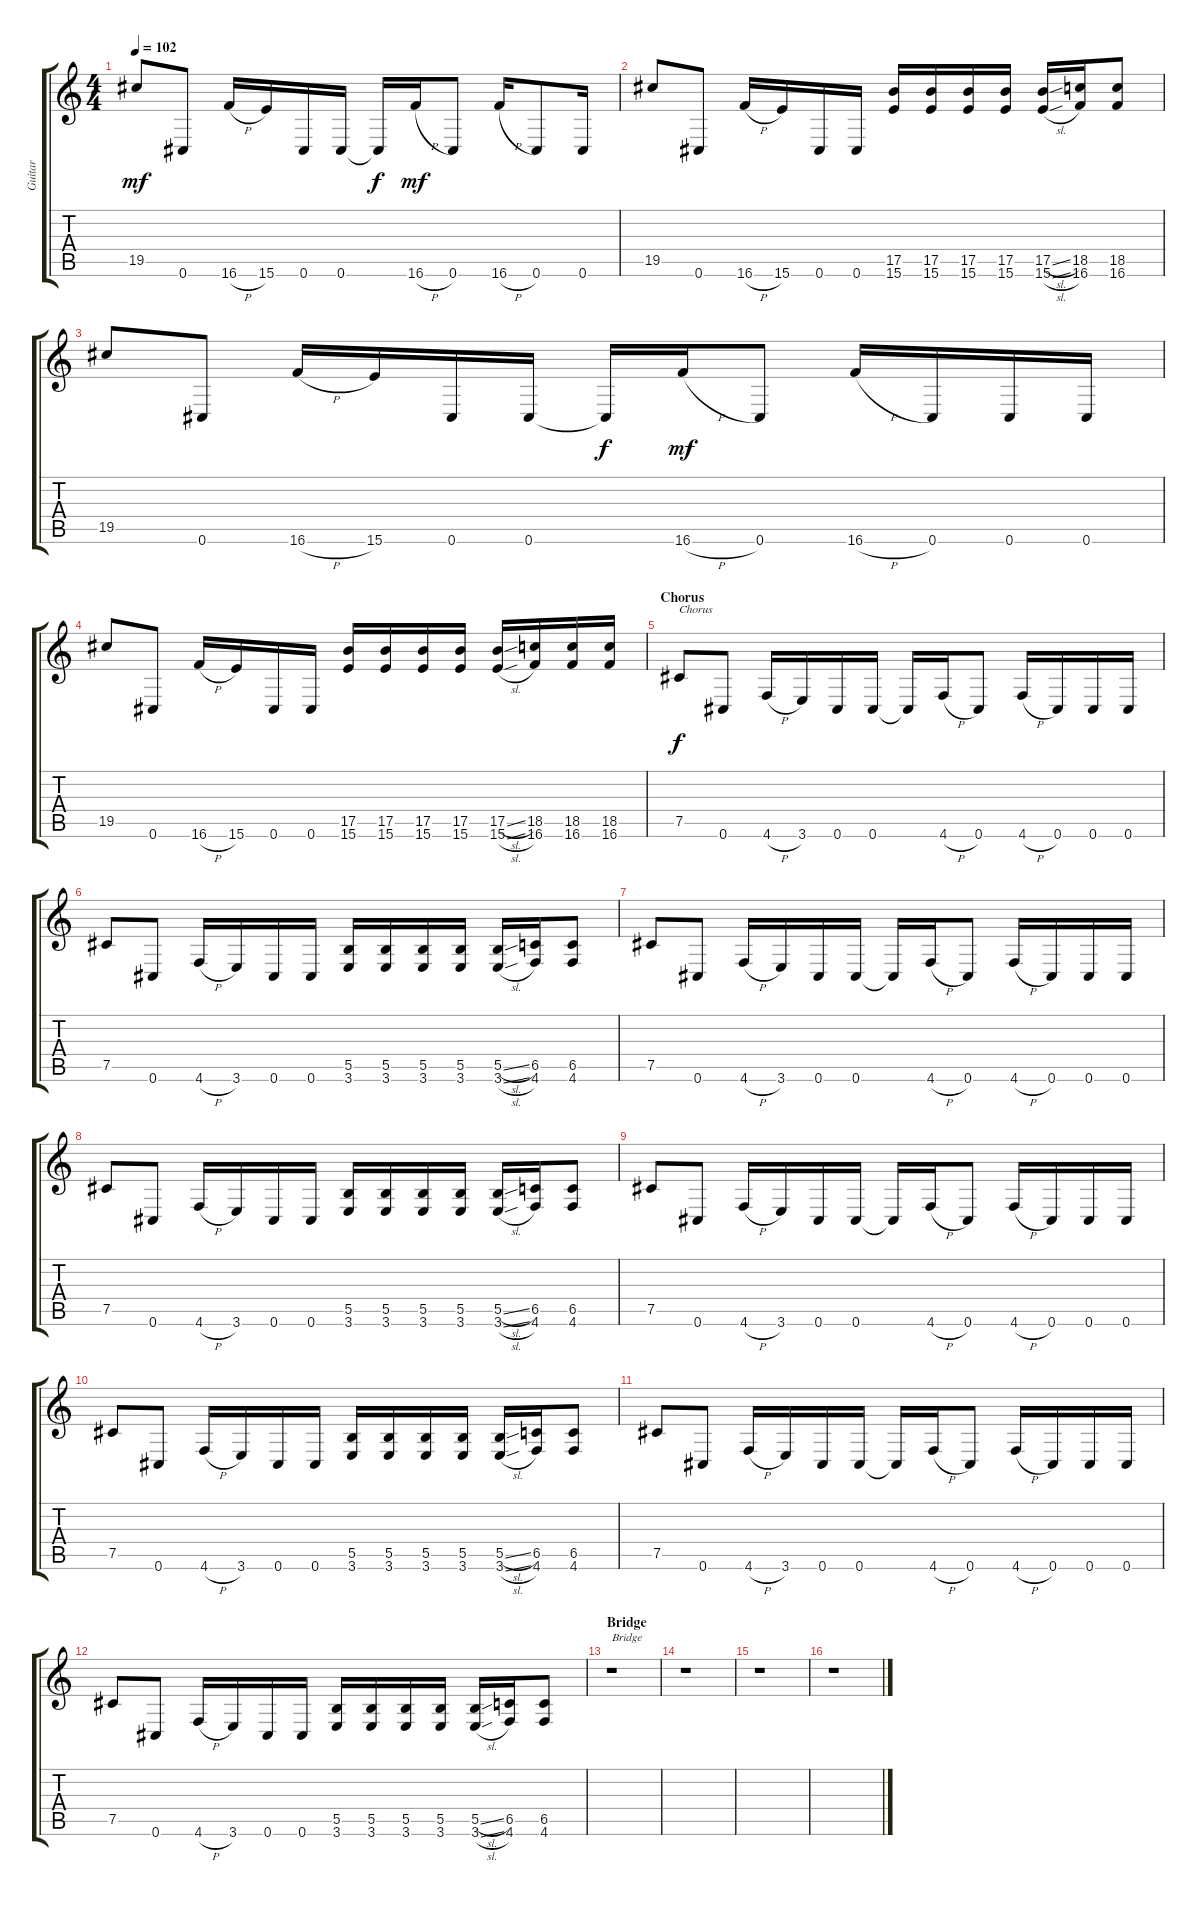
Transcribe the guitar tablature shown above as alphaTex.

\track ("Guitar" "Guitar") {instrument distortionguitar}
\staff {score tabs}
\tuning (Db4 Ab3 E3 B2 Gb2 Db2) {hide}
\ts (4 4)
\tempo 102
\clef g2
\ks c
19.5.8{dy mf} 0.6.8 16.6{h}.16 15.6.16 0.6.16 0.6.16 0.6{t}.16{dy f} 16.6{h}.16{dy mf} 0.6.8 16.6{h}.16 0.6.8 0.6.16 |
19.5.8 0.6.8 16.6{h}.16 15.6.16 0.6.16 0.6.16 (17.5 15.6).16 (17.5 15.6).16 (17.5 15.6).16 (17.5 15.6).16 (17.5{sl} 15.6{sl}).16 (18.5 16.6).16 (18.5 16.6).8 |
19.5.8 0.6.8 16.6{h}.16 15.6.16 0.6.16 0.6.16 0.6{t}.16{dy f} 16.6{h}.16{dy mf} 0.6.8 16.6{h}.16 0.6.16 0.6.16 0.6.16 |
19.5.8 0.6.8 16.6{h}.16 15.6.16 0.6.16 0.6.16 (17.5 15.6).16 (17.5 15.6).16 (17.5 15.6).16 (17.5 15.6).16 (17.5{sl} 15.6{sl}).16 (18.5 16.6).16 (18.5 16.6).16 (18.5 16.6).16 |
\section ("" "Chorus")
7.5.8{txt "Chorus" dy f} 0.6.8 4.6{h}.16 3.6.16 0.6.16 0.6.16 0.6{t}.16 4.6{h}.16 0.6.8 4.6{h}.16 0.6.16 0.6.16 0.6.16 |
7.5.8 0.6.8 4.6{h}.16 3.6.16 0.6.16 0.6.16 (5.5 3.6).16 (5.5 3.6).16 (5.5 3.6).16 (5.5 3.6).16 (5.5{sl} 3.6{sl}).16 (6.5 4.6).16 (6.5 4.6).8 |
7.5.8 0.6.8 4.6{h}.16 3.6.16 0.6.16 0.6.16 0.6{t}.16 4.6{h}.16 0.6.8 4.6{h}.16 0.6.16 0.6.16 0.6.16 |
7.5.8 0.6.8 4.6{h}.16 3.6.16 0.6.16 0.6.16 (5.5 3.6).16 (5.5 3.6).16 (5.5 3.6).16 (5.5 3.6).16 (5.5{sl} 3.6{sl}).16 (6.5 4.6).16 (6.5 4.6).8 |
7.5.8 0.6.8 4.6{h}.16 3.6.16 0.6.16 0.6.16 0.6{t}.16 4.6{h}.16 0.6.8 4.6{h}.16 0.6.16 0.6.16 0.6.16 |
7.5.8 0.6.8 4.6{h}.16 3.6.16 0.6.16 0.6.16 (5.5 3.6).16 (5.5 3.6).16 (5.5 3.6).16 (5.5 3.6).16 (5.5{sl} 3.6{sl}).16 (6.5 4.6).16 (6.5 4.6).8 |
7.5.8 0.6.8 4.6{h}.16 3.6.16 0.6.16 0.6.16 0.6{t}.16 4.6{h}.16 0.6.8 4.6{h}.16 0.6.16 0.6.16 0.6.16 |
7.5.8 0.6.8 4.6{h}.16 3.6.16 0.6.16 0.6.16 (5.5 3.6).16 (5.5 3.6).16 (5.5 3.6).16 (5.5 3.6).16 (5.5{sl} 3.6{sl}).16 (6.5 4.6).16 (6.5 4.6).8 |
\section ("" "Bridge")
r.1{txt "Bridge"} |
r.1 |
r.1 |
r.1
